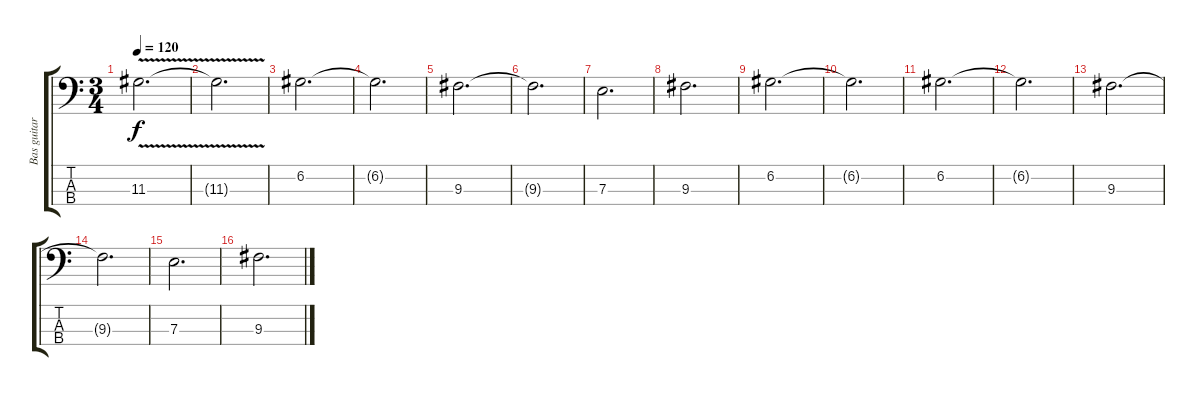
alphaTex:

\track ("Bas guitar" "Bas guitar") {instrument electricbassfinger}
\staff {score tabs}
\tuning (G2 D2 A1 E1) {hide}
\ts (3 4)
\tempo 120
\clef f4
\ks c
11.3{v}.2{d dy f} |
11.3{t}.2{d} |
6.2.2{d} |
6.2{t}.2{d} |
9.3.2{d} |
9.3{t}.2{d} |
7.3.2{d} |
9.3.2{d} |
6.2.2{d} |
6.2{t}.2{d} |
6.2.2{d} |
6.2{t}.2{d} |
9.3.2{d} |
9.3{t}.2{d} |
7.3.2{d} |
9.3.2{d}
